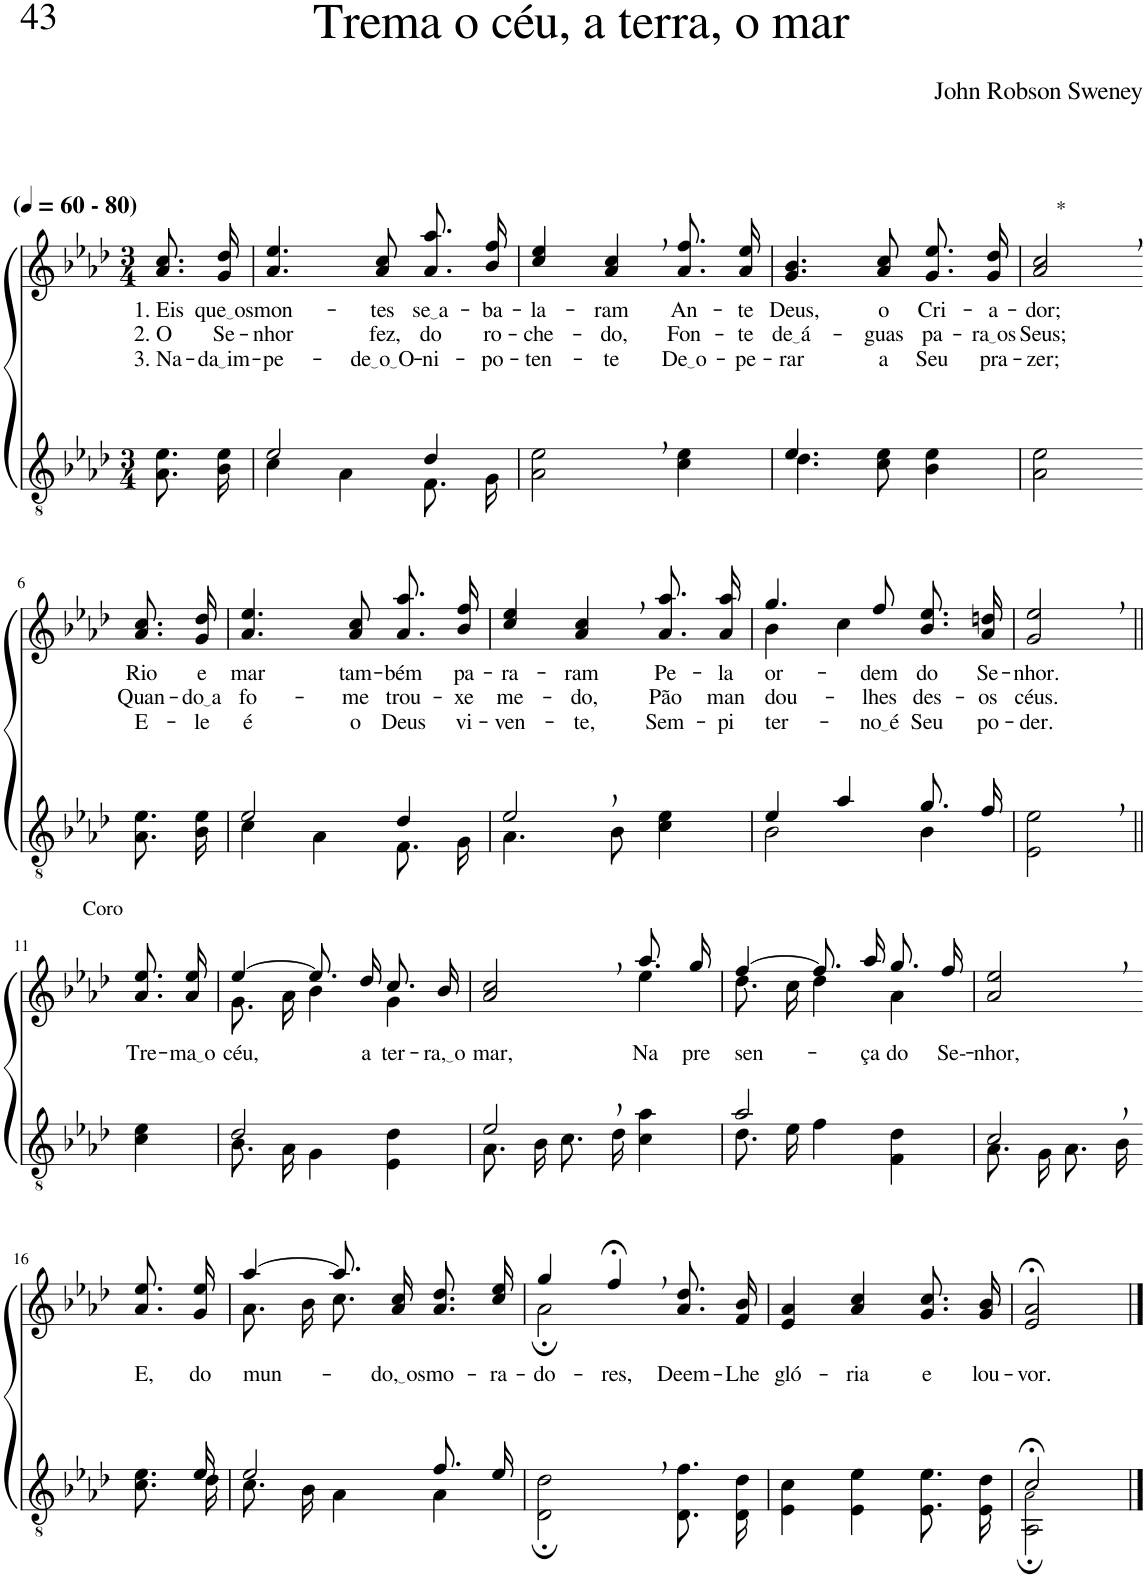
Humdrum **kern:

**kern	**kern	**text	**text	**text
*part2	*part1	*part1	*part1	*part1
*staff2	*staff1	*staff1	*staff1	*staff1
*I"Parte III e IV	*I"Parte I e II	*	*	*
*clefGv2	*clefG2	*	*	*
*Trd3c5	*Trd3c5	*	*	*
*k[b-e-a-d-]	*k[b-e-a-d-]	*	*	*
*M3/4	*M3/4	*	*	*
*MM60	*MM60	*	*	*
=1	=1	=1	=1	=1
!	!LO:TX:a:B:t=(	!	!	!
!	!LO:TX:a:B:t=- 80)	!	!	!
!	!	!LO:LY:b	!LO:LY:b	!LO:LY:b
8.A-\ 8.e-\L	8.a-\ 8.cc\L	1. Eis	2. O	3. Na-
!	!	!LO:LY:b	!LO:LY:b	!LO:LY:b
16B-\ 16e-\Jk	16g\ 16dd-\Jk	que os	Se-	da im
=2	=2	=2	=2	=2
*^	*	*	*	*
!	!	!	!LO:LY:b	!LO:LY:b	!LO:LY:b
2e-/	4c\	4.a-/ 4.ee-/	mon-	-nhor	-pe-
.	4A-\	.	.	.	.
!	!	!	!LO:LY:b	!LO:LY:b	!LO:LY:b
.	.	8a-/ 8cc/	-tes	fez,	de o O
!	!	!	!LO:LY:b	!LO:LY:b	!LO:LY:b
4d-/	8.F\L	8.a-\ 8.aa-\L	se a	do	-ni-
!	!	!	!LO:LY:b	!LO:LY:b	!LO:LY:b
.	16G\Jk	16b-\ 16ff\Jk	-ba-	ro-	-po-
=3	=3	=3	=3	=3	=3
!	!	!	!LO:LY:b	!LO:LY:b	!LO:LY:b
*v	*v	*	*	*	*
2A-\, 2e-\,	4cc/ 4ee-/	-la-	-che-	-ten-
!	!	!LO:LY:b	!LO:LY:b	!LO:LY:b
.	4a-/, 4cc/,	-ram	-do,	-te
!	!	!LO:LY:b	!LO:LY:b	!LO:LY:b
4c\ 4e-\	8.a-\ 8.ff\L	An-	Fon-	De o
!	!	!LO:LY:b	!LO:LY:b	!LO:LY:b
.	16a-\ 16ee-\Jk	-te	-te	-pe-
=4	=4	=4	=4	=4
*^	*	*	*	*
!	!	!	!LO:LY:b	!LO:LY:b	!LO:LY:b
4.e-/	4.d-\	4.g/ 4.b-/	Deus,	de á	-rar
!	!	!	!LO:LY:b	!LO:LY:b	!LO:LY:b
4.ryy	8c\ 8e-\	8a-/ 8cc/	o	-guas	a
!	!	!	!LO:LY:b	!LO:LY:b	!LO:LY:b
.	4B-\ 4e-\	8.g\ 8.ee-\L	Cri-	pa-	Seu
!	!	!	!LO:LY:b	!LO:LY:b	!LO:LY:b
.	.	16g\ 16dd-\Jk	-a-	ra os	pra-
*v	*v	*	*	*	*
=5	=5	=5	=5	=5
!	!LO:TX:a:t=*	!	!	!
!	!	!LO:LY:b	!LO:LY:b	!LO:LY:b
2A-\ 2e-\	2a-/, 2cc/,	-dor;	Seus;	-zer;
!!LO:LB:g=z
=6-	=6-	=6-	=6-	=6-
!	!	!LO:LY:b	!LO:LY:b	!LO:LY:b
8.A-\ 8.e-\L	8.a-\ 8.cc\L	Rio	Quan-	E-
!	!	!LO:LY:b	!LO:LY:b	!LO:LY:b
16B-\ 16e-\Jk	16g\ 16dd-\Jk	e	do a	-le
=7	=7	=7	=7	=7
*^	*	*	*	*
!	!	!	!LO:LY:b	!LO:LY:b	!LO:LY:b
2e-/	4c\	4.a-/ 4.ee-/	mar	fo-	é
.	4A-\	.	.	.	.
!	!	!	!LO:LY:b	!LO:LY:b	!LO:LY:b
.	.	8a-/ 8cc/	tam-	-me	o
!	!	!	!LO:LY:b	!LO:LY:b	!LO:LY:b
4d-/	8.F\L	8.a-\ 8.aa-\L	-bém	trou-	Deus
!	!	!	!LO:LY:b	!LO:LY:b	!LO:LY:b
.	16G\Jk	16b-\ 16ff\Jk	pa-	-xe	vi-
=8	=8	=8	=8	=8	=8
!	!	!	!LO:LY:b	!LO:LY:b	!LO:LY:b
2e-,/	4.A-\	4cc/ 4ee-/	-ra-	me-	-ven-
!	!	!	!LO:LY:b	!LO:LY:b	!LO:LY:b
.	.	4a-/, 4cc/,	-ram	-do,	-te,
.	8B-\	.	.	.	.
!	!	!	!LO:LY:b	!LO:LY:b	!LO:LY:b
4ryy	4c\ 4e-\	8.a-\ 8.aa-\L	Pe-	Pão	Sem-
!	!	!	!LO:LY:b	!LO:LY:b	!LO:LY:b
.	.	16a-\ 16aa-\Jk	-la	man-	-pi-
=9	=9	=9	=9	=9	=9
*	*	*^	*	*	*
!	!	!	!	!LO:LY:b	!LO:LY:b	!LO:LY:b
4e-/	2B-\	4.gg/	4b-\	or-	-dou-	-ter-
4a-/	.	.	4cc\	.	.	.
!	!	!	!	!LO:LY:b	!LO:LY:b	!LO:LY:b
.	.	8ff/	.	-dem	-lhes	no é
!	!	!	!	!LO:LY:b	!LO:LY:b	!LO:LY:b
8.g/L	4B-\	8.b-\ 8.ee-\L	4ryy	do	des-	Seu
!	!	!	!	!LO:LY:b	!LO:LY:b	!LO:LY:b
16f/Jk	.	16a-\ 16ddn\Jk	.	Se-	-os	po-
*v	*v	*	*	*	*	*
*	*v	*v	*	*	*
=10	=10	=10	=10	=10
!	!	!LO:LY:b	!LO:LY:b	!LO:LY:b
2E-\, 2e-\,	2g/, 2ee-/,	-nhor.	céus.	-der.
!!LO:LB:g=z
=11||	=11||	=11||	=11||	=11||
!	!LO:TX:a:t=Coro	!	!	!
!	!	!LO:LY:b	!	!
4c\ 4e-\	8.a-\ 8.ee-\L	Tre-	.	.
!	!	!LO:LY:b	!	!
.	16a-\ 16ee-\Jk	ma o	.	.
=12	=12	=12	=12	=12
*^	*^	*	*	*
!	!	!	!	!LO:LY:b	!	!
2d-/	8.B-\L	[4ee-/	8.g\L	céu,	.	.
.	16A-\Jk	.	16a-\Jk	.	.	.
.	4G\	8.ee-/L]	4b-\	.	.	.
!	!	!	!	!LO:LY:b	!	!
.	.	16dd-/Jk	.	a	.	.
!	!	!	!	!LO:LY:b	!	!
4ryy	4E-\ 4d-\	8.cc/L	4g\	ter-	.	.
!	!	!	!	!LO:LY:b	!	!
.	.	16b-/Jk	.	ra, o	.	.
=13	=13	=13	=13	=13	=13	=13
!	!	!	!	!LO:LY:b	!	!
2e-,/	8.A-\L	2ryy	2a-/ 2cc/	mar,	.	.
.	16B-\Jk	.	.	.	.	.
.	8.c\L	.	.	.	.	.
.	16d-\Jk	.	.	.	.	.
!	!	!	!	!LO:LY:b	!	!
4ryy	4c\ 4a-\	4ee-\	8.aa-/L	Na	.	.
!	!	!	!	!LO:LY:b	!	!
.	.	.	16gg/Jk	pre	.	.
=14	=14	=14	=14	=14	=14	=14
!	!	!	!	!LO:LY:b	!	!
2a-/	8.d-\L	[4ff/	8.dd-\L	sen-	.	.
.	16e-\Jk	.	16cc\Jk	.	.	.
.	4f\	8.ff/L]	4dd-\	.	.	.
!	!	!	!	!LO:LY:b	!	!
.	.	16aa-/Jk	.	-ça	.	.
!	!	!	!	!LO:LY:b	!	!
4ryy	4F\ 4d-\	8.gg/L	4a-\	do	.	.
!	!	!	!	!LO:LY:b	!	!
.	.	16ff/Jk	.	Se--	.	.
*	*	*v	*v	*	*	*
=15	=15	=15	=15	=15	=15
!	!	!	!LO:LY:b	!	!
2c,/	8.A-\L	2a-/, 2ee-/,	-nhor,	.	.
.	16G\Jk	.	.	.	.
.	8.A-\L	.	.	.	.
.	16B-\Jk	.	.	.	.
!!LO:LB:g=z
=16-	=16-	=16-	=16-	=16-	=16-
!	!	!	!LO:LY:b	!	!
8.ryy	8.c\ 8.e-\L	8.a-\ 8.ee-\L	E,	.	.
!	!	!	!LO:LY:b	!	!
16e-/	16d-\Jk	16g\ 16ee-\Jk	do	.	.
=17	=17	=17	=17	=17	=17
*	*	*^	*	*	*
!	!	!	!	!LO:LY:b	!	!
2e-/	8.c\L	[4aa-/	8.a-\L	mun-	.	.
.	16B-\Jk	.	16b-\Jk	.	.	.
.	4A-\	8.aa-/]	8.cc\L	.	.	.
!	!	!	!	!LO:LY:b	!	!
.	.	4ryy	16a-\ 16cc\Jk	do, os	.	.
!	!	!	!	!LO:LY:b	!	!
8.f/L	4A-\	.	8.a-\ 8.dd-\L	mo-	.	.
!	!	!	!	!LO:LY:b	!	!
16e-/Jk	.	16ryy	16cc\ 16ee-\Jk	-ra-	.	.
*v	*v	*	*	*	*	*
=18	=18	=18	=18	=18	=18
!	!	!	!LO:LY:b	!	!
2D-\;, 2d-\;,	4gg/	2a-;\	-do-	.	.
!	!	!	!LO:LY:b	!	!
.	4ff;<,/	.	-res,	.	.
!	!	!	!LO:LY:b	!	!
8.D-/ 8.f/L	8.a-/ 8.dd-/L	4ryy	Deem-	.	.
!	!	!	!LO:LY:b	!	!
16D-/ 16d-/Jk	16f/ 16b-/Jk	.	-Lhe	.	.
*	*v	*v	*	*	*
=19	=19	=19	=19	=19
!	!	!LO:LY:b	!	!
4E-\ 4c\	4e-/ 4a-/	gló-	.	.
!	!	!LO:LY:b	!	!
4E-\ 4e-\	4a-/ 4cc/	-ria	.	.
!	!	!LO:LY:b	!	!
8.E-/ 8.e-/L	8.g/ 8.cc/L	e	.	.
!	!	!LO:LY:b	!	!
16E-/ 16d-/Jk	16g/ 16b-/Jk	lou-	.	.
=20	=20	=20	=20	=20
*^	*	*	*	*
!	!	!	!LO:LY:b	!	!
2c;</	2AA-\; 2A-!\;	2e-/;< 2a-/;<	-vor.	.	.
*v	*v	*	*	*	*
==	==	==	==	==
*-	*-	*-	*-	*-
